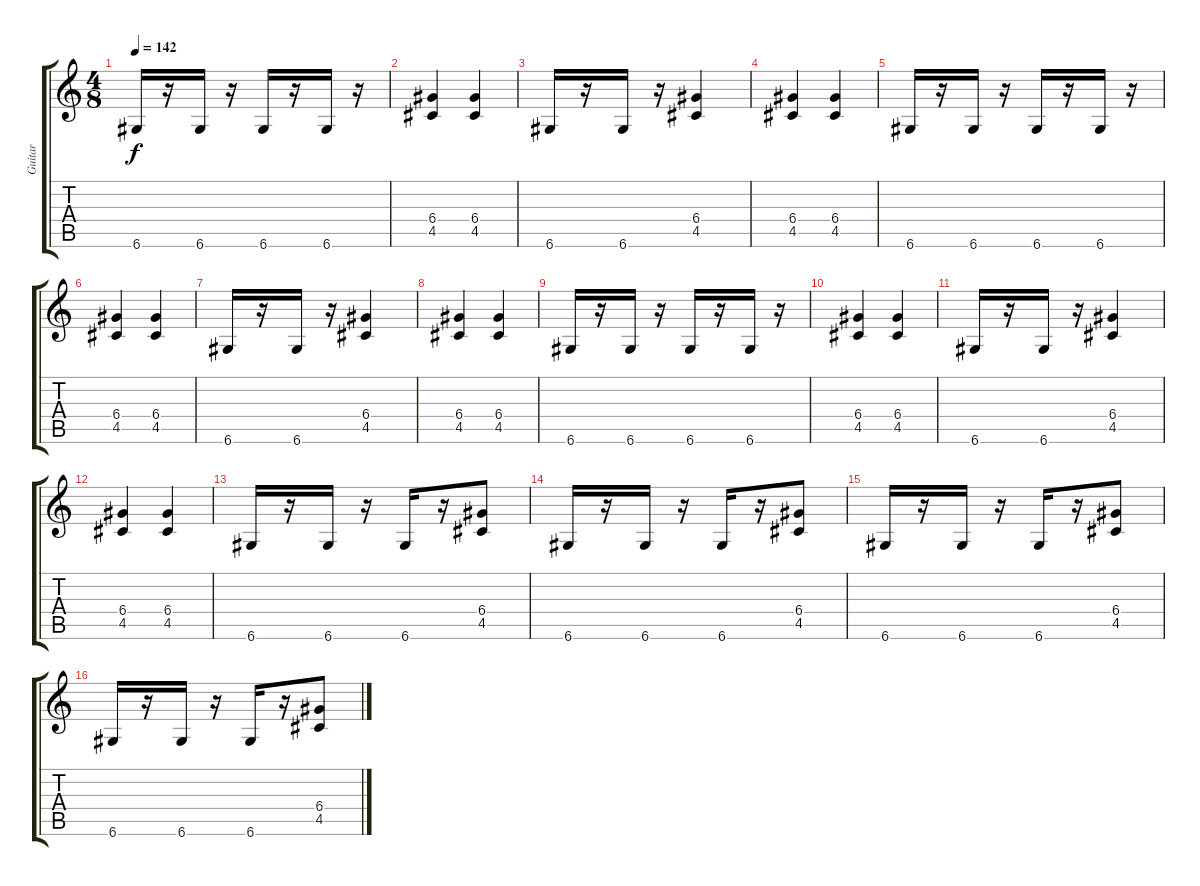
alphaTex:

\track ("Guitar" "Guitar") {instrument overdrivenguitar}
\staff {score tabs}
\tuning (E4 B3 G3 D3 A2 D2) {hide}
\ts (4 8)
\tempo 142
\clef g2
\ks c
6.6.16{dy f} r.16 6.6.16 r.16 6.6.16 r.16 6.6.16 r.16 |
(6.4 4.5).4 (6.4 4.5).4 |
6.6.16 r.16 6.6.16 r.16 (6.4 4.5).4 |
(6.4 4.5).4 (6.4 4.5).4 |
6.6.16 r.16 6.6.16 r.16 6.6.16 r.16 6.6.16 r.16 |
(6.4 4.5).4 (6.4 4.5).4 |
6.6.16 r.16 6.6.16 r.16 (6.4 4.5).4 |
(6.4 4.5).4 (6.4 4.5).4 |
6.6.16 r.16 6.6.16 r.16 6.6.16 r.16 6.6.16 r.16 |
(6.4 4.5).4 (6.4 4.5).4 |
6.6.16 r.16 6.6.16 r.16 (6.4 4.5).4 |
(6.4 4.5).4 (6.4 4.5).4 |
6.6.16 r.16 6.6.16 r.16 6.6.16 r.16 (6.4 4.5).8 |
6.6.16 r.16 6.6.16 r.16 6.6.16 r.16 (6.4 4.5).8 |
6.6.16 r.16 6.6.16 r.16 6.6.16 r.16 (6.4 4.5).8 |
6.6.16 r.16 6.6.16 r.16 6.6.16 r.16 (6.4 4.5).8
